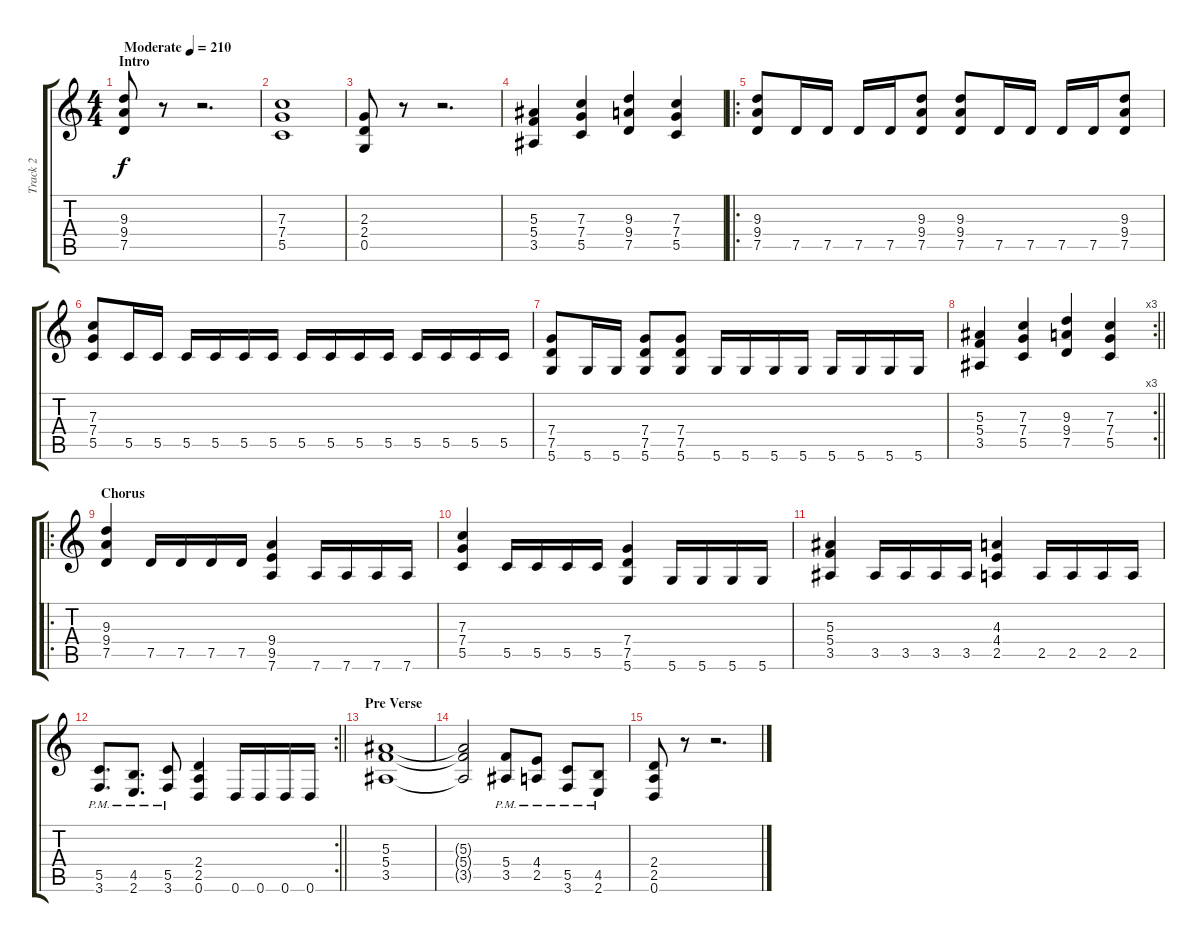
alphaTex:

\track ("Track 2" "Track 2") {instrument distortionguitar}
\staff {score tabs}
\tuning (D4 A3 F3 C3 G2 D2) {hide}
\ts (4 4)
\section ("" "Intro")
\tempo (210 "Moderate")
\clef g2
\ks c
(9.3 9.4 7.5).8{dy f instrument distortionguitar} r.8 r.2{d} |
(7.3 7.4 5.5).1 |
(2.3 2.4 0.5).8 r.8 r.2{d} |
(5.3 5.4 3.5).4 (7.3 7.4 5.5).4 (9.3 9.4 7.5).4 (7.3 7.4 5.5).4 |
\ro
(9.3 9.4 7.5).8 7.5.16 7.5.16 7.5.16 7.5.16 (9.3 9.4 7.5).8 (9.3 9.4 7.5).8 7.5.16 7.5.16 7.5.16 7.5.16 (9.3 9.4 7.5).8 |
(7.3 7.4 5.5).8 5.5.16 5.5.16 5.5.16 5.5.16 5.5.16 5.5.16 5.5.16 5.5.16 5.5.16 5.5.16 5.5.16 5.5.16 5.5.16 5.5.16 |
(7.4 7.5 5.6).8 5.6.16 5.6.16 (7.4 7.5 5.6).8 (7.4 7.5 5.6).8 5.6.16 5.6.16 5.6.16 5.6.16 5.6.16 5.6.16 5.6.16 5.6.16 |
\rc 3
\barLineRight lightlight
(5.3 5.4 3.5).4 (7.3 7.4 5.5).4 (9.3 9.4 7.5).4 (7.3 7.4 5.5).4 |
\ro
\section ("" "Chorus")
(9.3 9.4 7.5).4 7.5.16 7.5.16 7.5.16 7.5.16 (9.4 9.5 7.6).4 7.6.16 7.6.16 7.6.16 7.6.16 |
(7.3 7.4 5.5).4 5.5.16 5.5.16 5.5.16 5.5.16 (7.4 7.5 5.6).4 5.6.16 5.6.16 5.6.16 5.6.16 |
(5.3 5.4 3.5).4 3.5.16 3.5.16 3.5.16 3.5.16 (4.3 4.4 2.5).4 2.5.16 2.5.16 2.5.16 2.5.16 |
\rc 2
\barLineRight lightlight
(5.5{pm} 3.6{pm}).8{d} (4.5{pm} 2.6{pm}).8{d} (5.5{pm} 3.6{pm}).8 (2.4 2.5 0.6).4 0.6.16 0.6.16 0.6.16 0.6.16 |
\section ("" "Pre Verse")
(5.3 5.4 3.5).1 |
(5.3{t} 5.4{t} 3.5{t}).2 (5.4{pm} 3.5{pm}).8 (4.4{pm} 2.5{pm}).8 (5.5{pm} 3.6{pm}).8 (4.5{pm} 2.6{pm}).8 |
(2.4 2.5 0.6).8 r.8 r.2{d}
